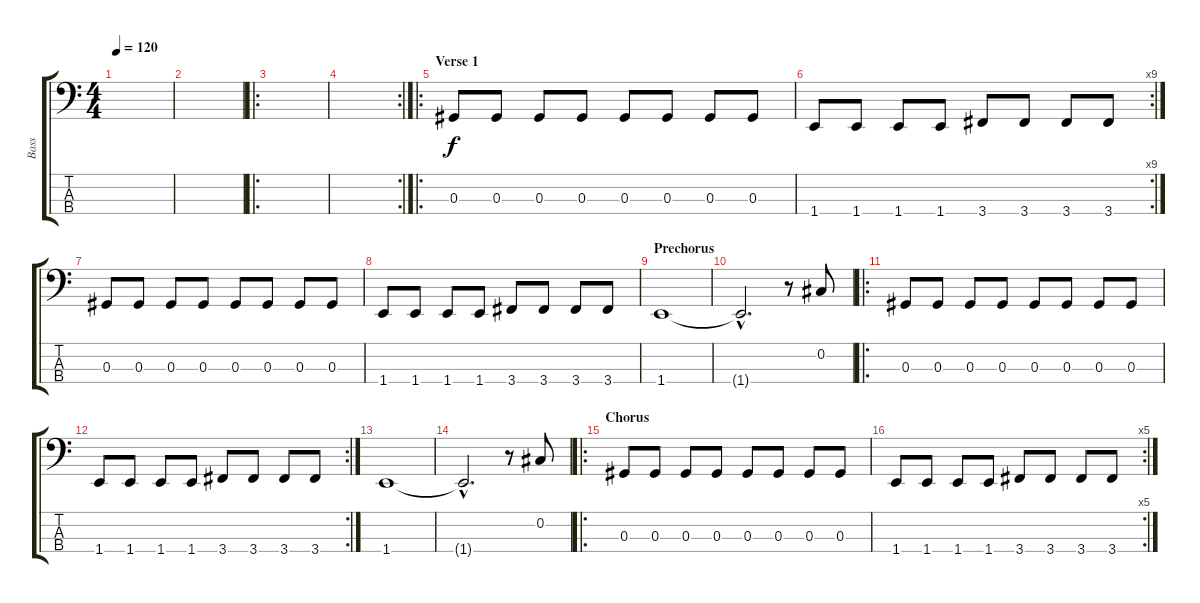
\track ("Bass" "Bass") {instrument electricbassfinger}
\staff {score tabs}
\tuning (Gb2 Db2 Ab1 Eb1) {hide}
\ts (4 4)
\tempo 120
\clef f4
\ks c
|
|
\ro
|
\rc 2
|
\ro
\section ("" "Verse 1")
0.3.8 0.3.8 0.3.8 0.3.8 0.3.8 0.3.8 0.3.8 0.3.8 |
\rc 9
1.4.8 1.4.8 1.4.8 1.4.8 3.4.8 3.4.8 3.4.8 3.4.8 |
0.3.8 0.3.8 0.3.8 0.3.8 0.3.8 0.3.8 0.3.8 0.3.8 |
1.4.8 1.4.8 1.4.8 1.4.8 3.4.8 3.4.8 3.4.8 3.4.8 |
\section ("" "Prechorus")
1.4.1 |
1.4{hac t}.2{d} r.8 0.2.8 |
\ro
0.3.8 0.3.8 0.3.8 0.3.8 0.3.8 0.3.8 0.3.8 0.3.8 |
\rc 2
1.4.8 1.4.8 1.4.8 1.4.8 3.4.8 3.4.8 3.4.8 3.4.8 |
1.4.1 |
1.4{hac t}.2{d} r.8 0.2.8 |
\ro
\section ("" "Chorus")
0.3.8 0.3.8 0.3.8 0.3.8 0.3.8 0.3.8 0.3.8 0.3.8 |
\rc 5
1.4.8 1.4.8 1.4.8 1.4.8 3.4.8 3.4.8 3.4.8 3.4.8
